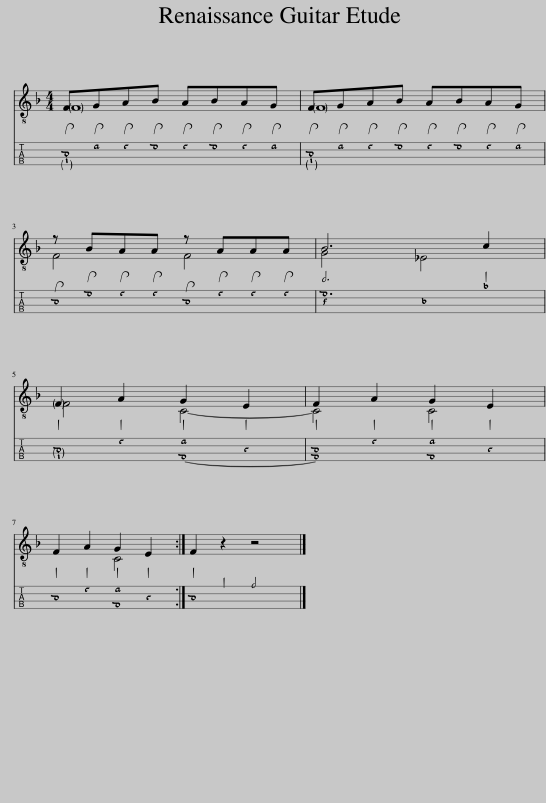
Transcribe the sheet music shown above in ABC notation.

X:1
%%score { ( 1 2 ) | ( 3 4 ) }
L:1/8
M:4/4
I:linebreak $
K:F
V:1 treble-8
V:2 treble-8
V:3 tab stafflines=4 strings="A2,D3,G3,B3 nostems "
V:4 tab stafflines=4 strings="A2,D3,G3,B3 nostems "
V:1
 FGAB ABAG | FGAB ABAG |$ z BAA z AAA | B6 c2 |$ F2 A2 G2 E2 | %5
 F2 A2 G2 E2 |$ F2 A2 G2 E2 :| F2 z2 z4 |] %8
V:2
 F8 | F8 |$ F4 F4 | G4 _E4 |$ F4 C4- | %5
 C4 C4 |$ x4 C4 :| x8 |] %8
V:3
 !3!F, !2!G, !2!A, !2!B, !2!A, !2!B, !2!A, !2!G, | !3!F, !2!G, !2!A, !2!B, !2!A, !2!B, !2!A, !2!G, |$ x !2!B, !2!A, !2!A, x !2!A, !2!A, !2!A, | !2!B,6 !1!C2 |$ !3!F,2 !2!A,2 !2!G,2 !3!E,2 | %5
 !3!F,2 !2!A,2 !2!G,2 !3!E,2 |$ !3!F,2 !2!A,2 !2!G,2 !3!E,2 :| !3!F,2 x2 x4 |] %8
V:4
 !4!F,8 | !4!F,8 |$ !3!F,4 !3!F,4 | !3!G,4 !3!_E,4 |$ !4!F,4 !4!C,4- | %5
 !4!C,4 !4!C,4 |$ x4 !4!C,4 :| x8 |] %8
